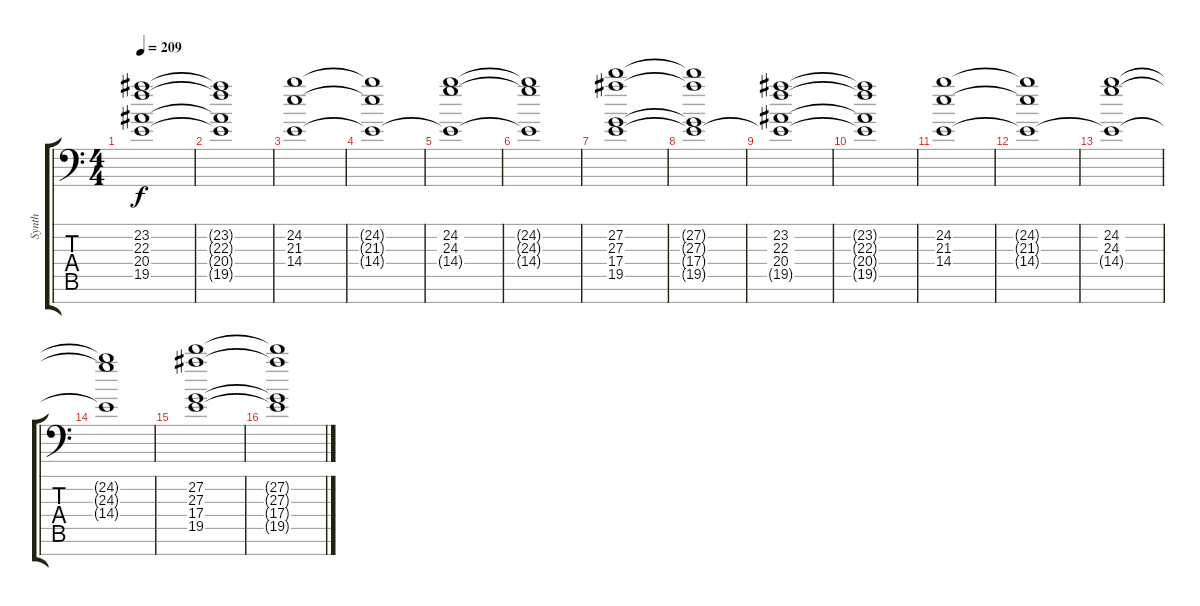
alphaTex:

\track ("Synth" "Synth") {instrument lead1square}
\staff {score tabs}
\tuning (B8 B3 G3 D3 A2 E2 Eb0) {hide}
\ts (4 4)
\tempo 209
\clef f4
\ks c
(23.2 22.3 20.4 19.5{t}).1{dy f} |
(23.2{t} 22.3{t} 20.4{t} 19.5{t}).1 |
(24.2 21.3 14.4).1 |
(24.2{t} 21.3{t} 14.4{t}).1 |
(24.2 24.3 14.4{t}).1 |
(24.2{t} 24.3{t} 14.4{t}).1 |
(27.2 27.3 17.4 19.5).1 |
(27.2{t} 27.3{t} 17.4{t} 19.5{t}).1 |
(23.2 22.3 20.4 19.5{t}).1 |
(23.2{t} 22.3{t} 20.4{t} 19.5{t}).1 |
(24.2 21.3 14.4).1 |
(24.2{t} 21.3{t} 14.4{t}).1 |
(24.2 24.3 14.4{t}).1 |
(24.2{t} 24.3{t} 14.4{t}).1 |
(27.2 27.3 17.4 19.5).1 |
(27.2{t} 27.3{t} 17.4{t} 19.5{t}).1
